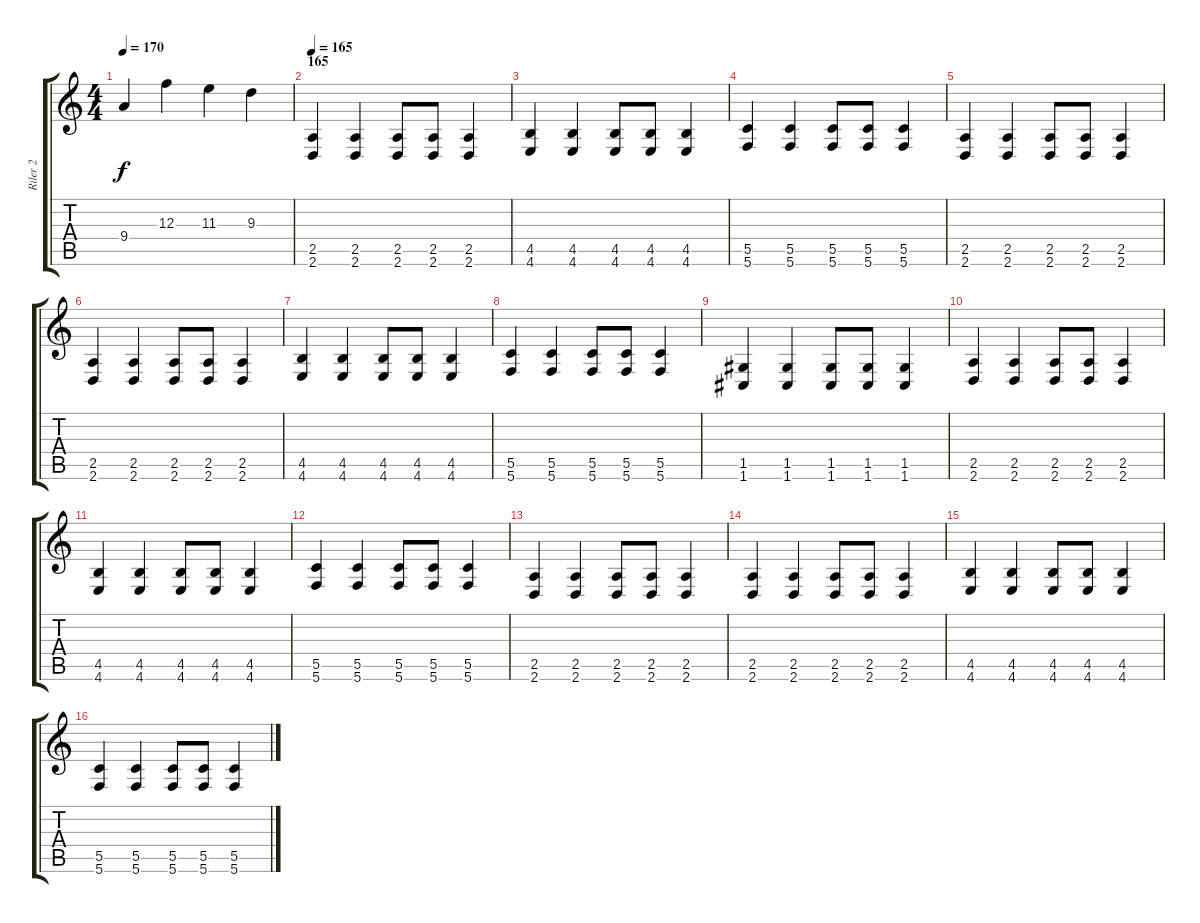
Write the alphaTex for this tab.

\track ("Riler 2" "Riler 2") {instrument distortionguitar}
\staff {score tabs}
\tuning (D4 A3 F3 C3 G2 C2) {hide}
\ts (4 4)
\tempo 170
\clef g2
\ks c
9.4.4{dy f} 12.3.4 11.3.4 9.3.4 |
\section ("" "165")
\tempo 165
(2.5 2.6).4 (2.5 2.6).4 (2.5 2.6).8 (2.5 2.6).8 (2.5 2.6).4 |
(4.5 4.6).4 (4.5 4.6).4 (4.5 4.6).8 (4.5 4.6).8 (4.5 4.6).4 |
(5.5 5.6).4 (5.5 5.6).4 (5.5 5.6).8 (5.5 5.6).8 (5.5 5.6).4 |
(2.5 2.6).4 (2.5 2.6).4 (2.5 2.6).8 (2.5 2.6).8 (2.5 2.6).4 |
(2.5 2.6).4 (2.5 2.6).4 (2.5 2.6).8 (2.5 2.6).8 (2.5 2.6).4 |
(4.5 4.6).4 (4.5 4.6).4 (4.5 4.6).8 (4.5 4.6).8 (4.5 4.6).4 |
(5.5 5.6).4 (5.5 5.6).4 (5.5 5.6).8 (5.5 5.6).8 (5.5 5.6).4 |
(1.5 1.6).4 (1.5 1.6).4 (1.5 1.6).8 (1.5 1.6).8 (1.5 1.6).4 |
(2.5 2.6).4 (2.5 2.6).4 (2.5 2.6).8 (2.5 2.6).8 (2.5 2.6).4 |
(4.5 4.6).4 (4.5 4.6).4 (4.5 4.6).8 (4.5 4.6).8 (4.5 4.6).4 |
(5.5 5.6).4 (5.5 5.6).4 (5.5 5.6).8 (5.5 5.6).8 (5.5 5.6).4 |
(2.5 2.6).4 (2.5 2.6).4 (2.5 2.6).8 (2.5 2.6).8 (2.5 2.6).4 |
(2.5 2.6).4 (2.5 2.6).4 (2.5 2.6).8 (2.5 2.6).8 (2.5 2.6).4 |
(4.5 4.6).4 (4.5 4.6).4 (4.5 4.6).8 (4.5 4.6).8 (4.5 4.6).4 |
(5.5 5.6).4 (5.5 5.6).4 (5.5 5.6).8 (5.5 5.6).8 (5.5 5.6).4
